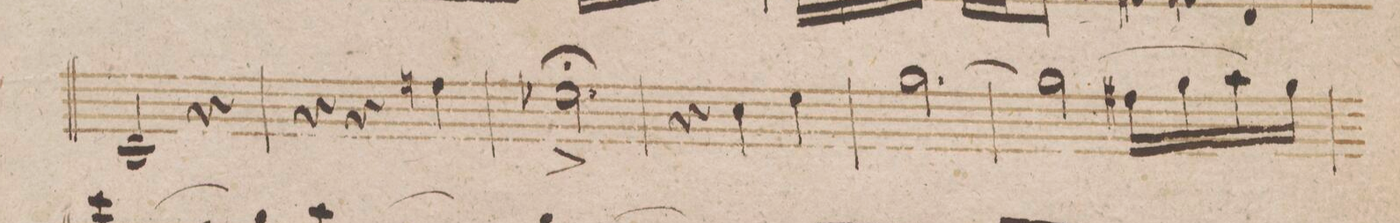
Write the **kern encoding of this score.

**kern	**dynam
*I"Clarinetto 1mo in B.	*
*clefG2	*
*k[b-e-]	*
*met(c)	*
*M3/4	*
2B-/	.
4r	.
=118	=118
4r	.
4r	.
4ee-\	.
=119	=119
2.dd-X^<;>\	.
=120	=120
4r	.
4b-\	.
4dd\	.
=121	=121
[>2.ff\	.
=122	=122
2ff\]	.
(>16eeX\LL	.
16ff\	.
16gg\	.
16ff\JJ)	.
=123	=123
*-	*-
